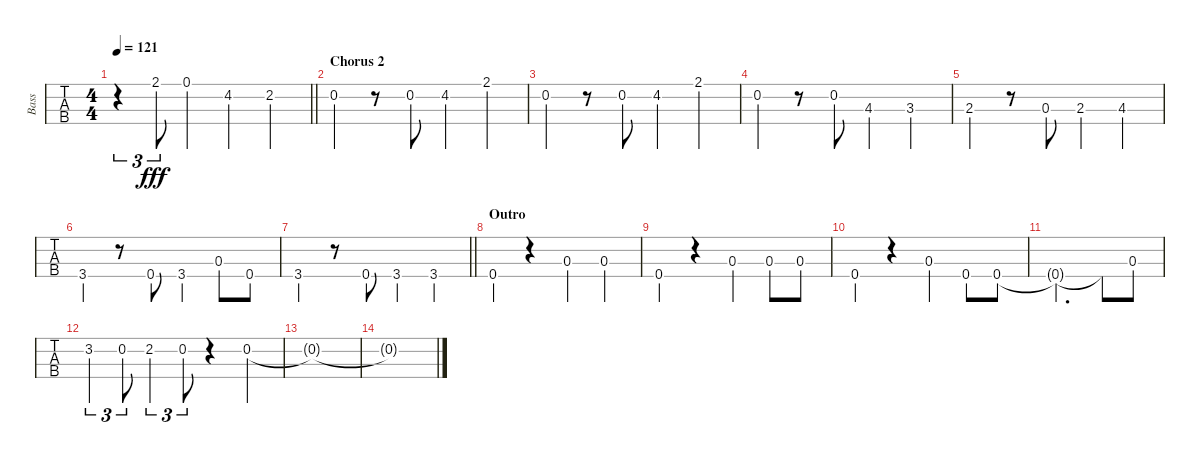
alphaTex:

\track ("Bass" "Bass") {instrument electricbassfinger}
\staff {tabs}
\tuning (G2 D2 A1 E1) {hide}
\ts (4 4)
\tempo 121
\clef f4
\barLineRight lightlight
\ks c
r.4{tu (3 2) dy fff} 2.1.8{tu (3 2)} 0.1.4 4.2.4 2.2.4 |
\section ("" "Chorus 2")
0.2.4 r.8 0.2.8 4.2.4 2.1.4 |
0.2.4 r.8 0.2.8 4.2.4 2.1.4 |
0.2.4 r.8 0.2.8 4.3.4 3.3.4 |
2.3.4 r.8 0.3.8 2.3.4 4.3.4 |
3.4.4 r.8 0.4.8 3.4.4 0.3.8 0.4.8 |
\barLineRight lightlight
3.4.4 r.8 0.4.8 3.4.4 3.4.4 |
\section ("" "Outro")
0.4.4 r.4 0.3.4 0.3.4 |
0.4.4 r.4 0.3.4 0.3.8 0.3.8 |
0.4.4 r.4 0.3.4 0.4.8 0.4.8 |
0.4{t}.2{d} 0.4{t}.8 0.3.8 |
3.2.4{tu (3 2)} 0.2.8{tu (3 2)} 2.2.4{tu (3 2)} 0.2.8{tu (3 2)} r.4 0.2.4 |
0.2{t}.1 |
0.2{t}.1
